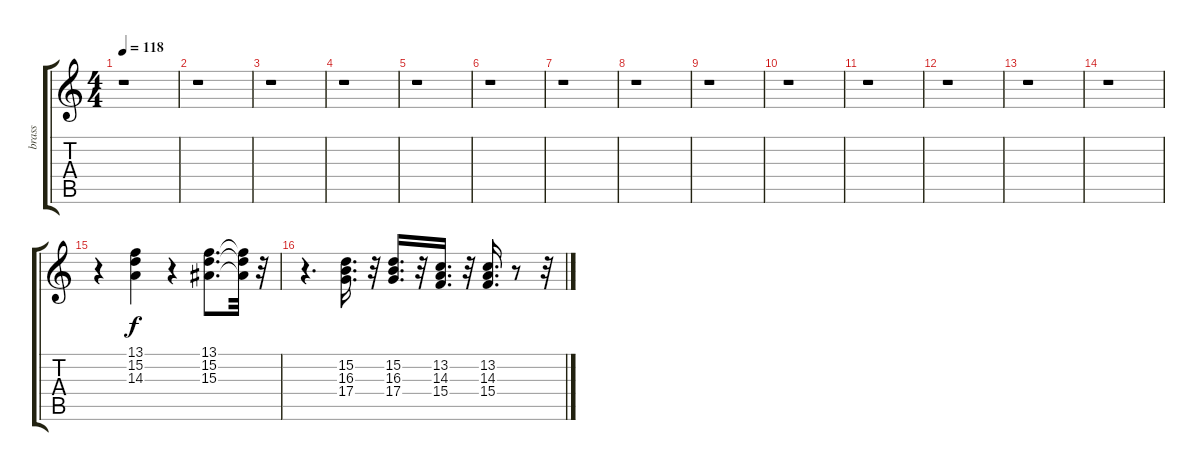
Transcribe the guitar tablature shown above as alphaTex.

\track ("brass" "brass") {instrument synthbrass1}
\staff {score tabs}
\tuning (E4 B3 G3 D3 A2 E2) {hide}
\ts (4 4)
\tempo 118
\clef g2
\ks c
r.1{dy f} |
r.1 |
r.1 |
r.1 |
r.1 |
r.1 |
r.1 |
r.1 |
r.1 |
r.1 |
r.1 |
r.1 |
r.1 |
r.1 |
r.4 (13.1 15.2 14.3).4 r.4 (13.1 15.2 15.3).8{d} (13.1{t} 15.2{t} 15.3{t}).32 r.32 |
r.4{d} (15.2 16.3 17.4).16{d} r.32 (15.2 16.3 17.4).16{d} r.32 (13.2 14.3 15.4).16{d} r.32 (13.2 14.3 15.4).16{d} r.8 r.32
